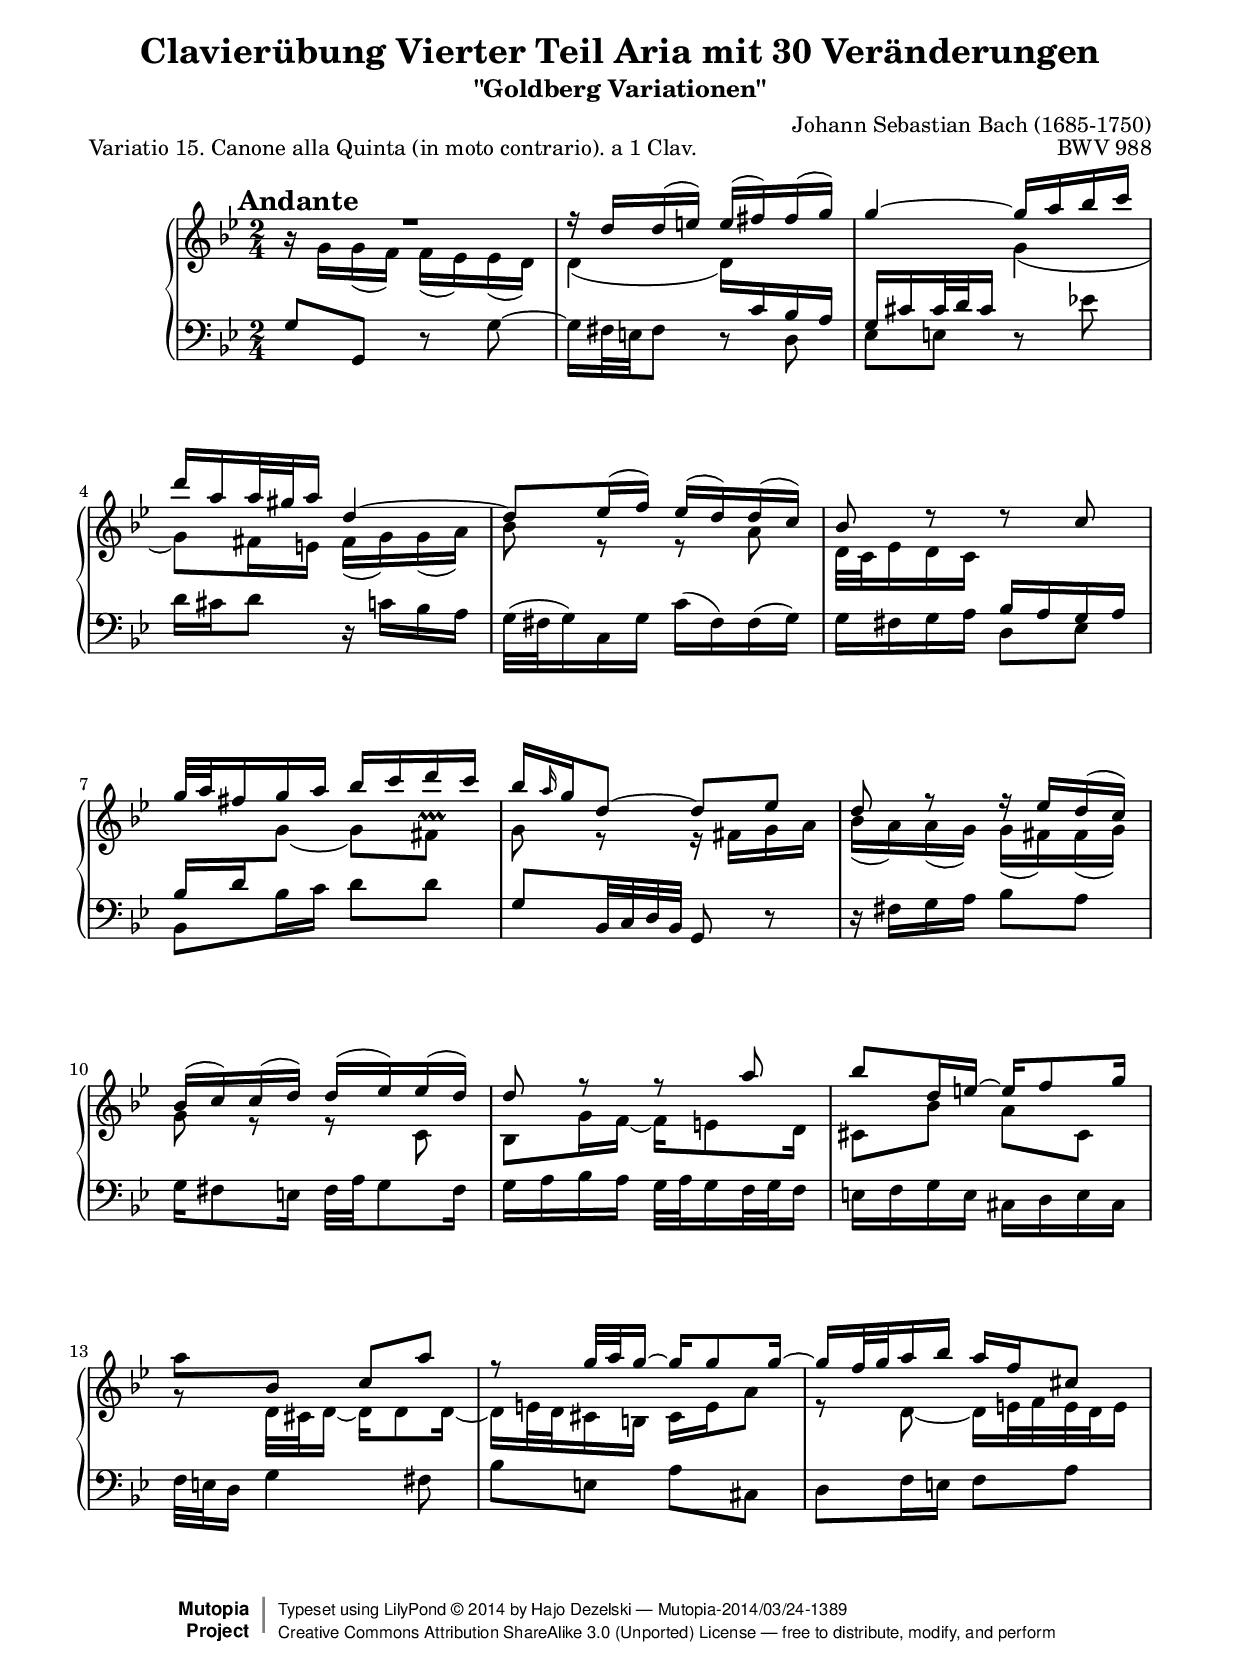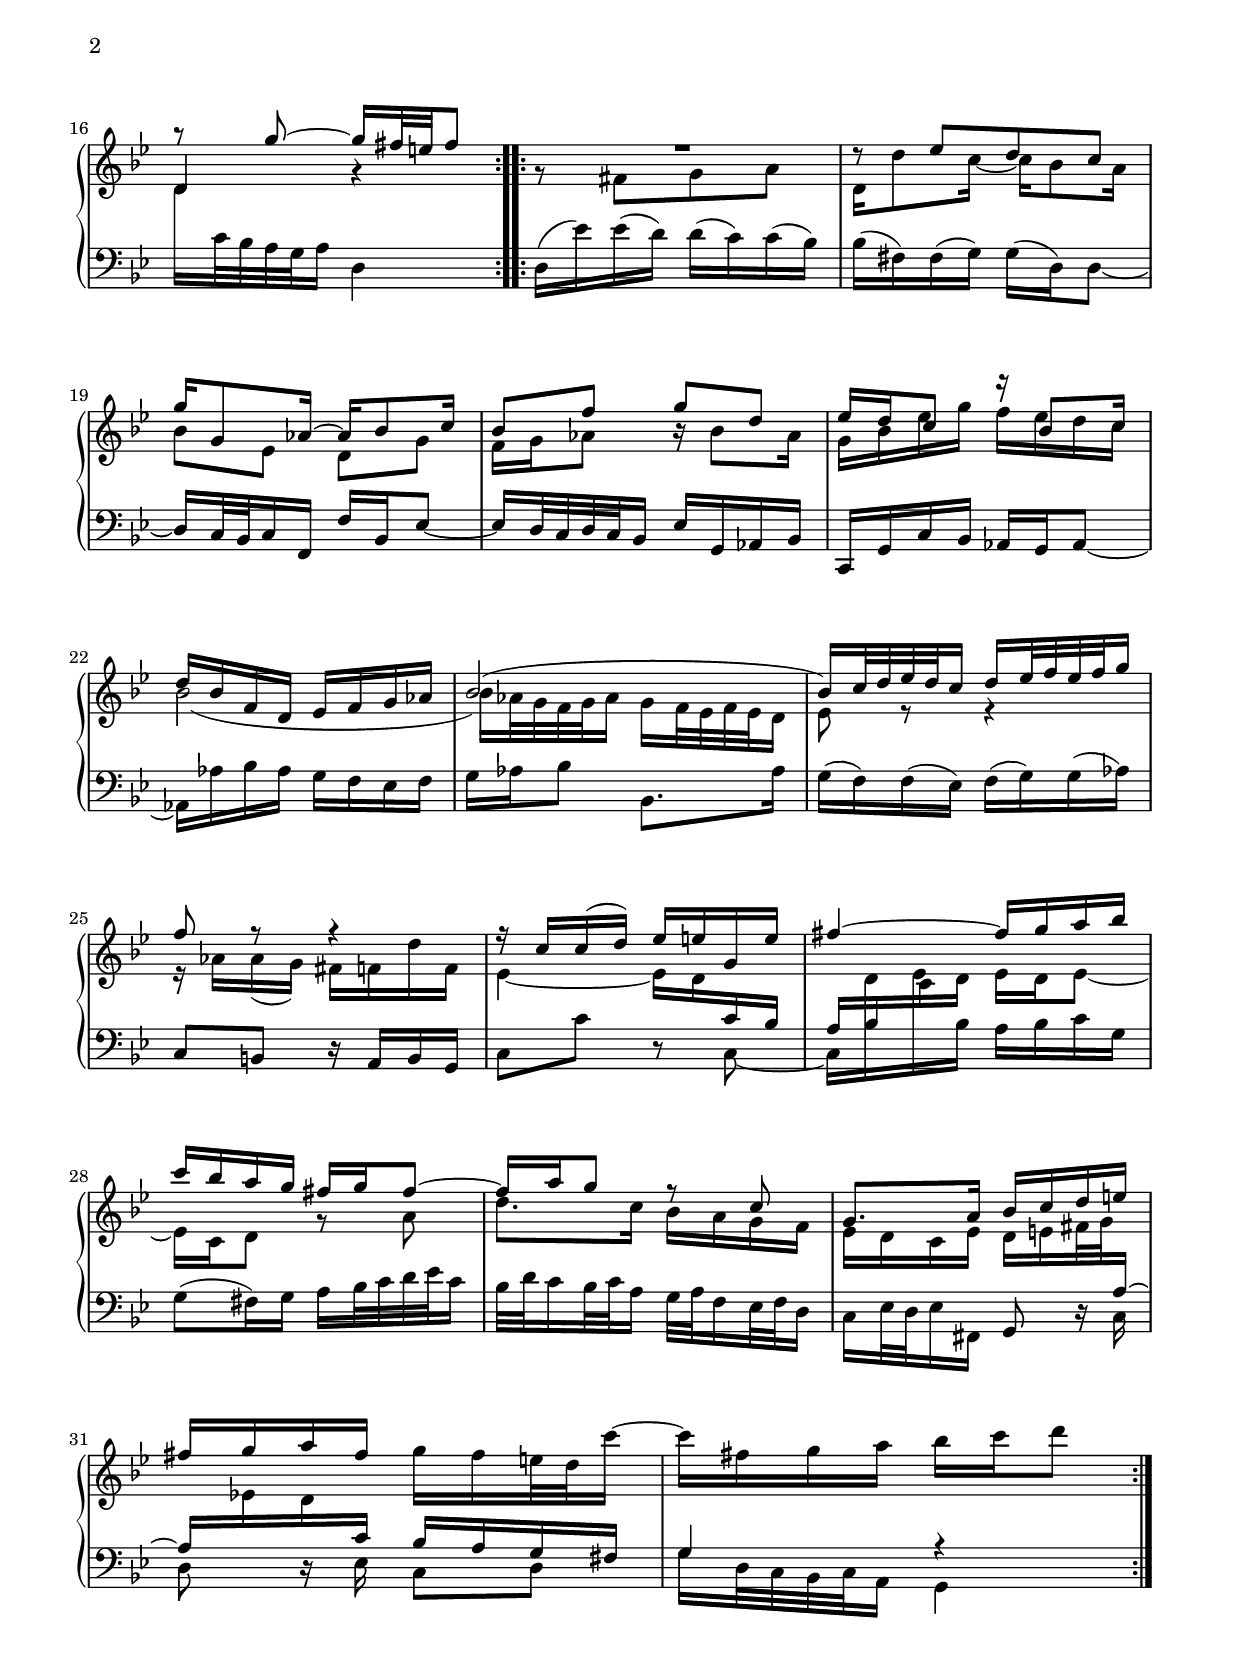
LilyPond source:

\version "2.24.0"
\language "english"

\paper {
    top-margin = 8\mm
    top-markup-spacing.basic-distance = #6
    markup-system-spacing.basic-distance = #5
    top-system-spacing.basic-distance = #12
    last-bottom-spacing.basic-distance = #12
    line-width = 18.0\cm
    ragged-bottom = ##f
    ragged-last-bottom = ##f
}

% #(set-default-paper-size "a4")

#(set-global-staff-size 19)

\header {
        title = "Clavierübung Vierter Teil Aria mit 30 Veränderungen"
        subtitle = "\"Goldberg Variationen\""
        piece = "Variatio 15. Canone alla Quinta (in moto contrario). a 1 Clav."
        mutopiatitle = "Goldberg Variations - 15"
        composer = "Johann Sebastian Bach (1685-1750)"
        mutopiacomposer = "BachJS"
        opus = "BWV 988"
        date = "1741"
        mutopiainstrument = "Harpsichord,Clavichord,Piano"
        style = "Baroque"
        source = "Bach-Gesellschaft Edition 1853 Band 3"
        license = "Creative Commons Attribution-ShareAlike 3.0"
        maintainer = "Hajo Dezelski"
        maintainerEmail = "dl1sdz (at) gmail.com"
	
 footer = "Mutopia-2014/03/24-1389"
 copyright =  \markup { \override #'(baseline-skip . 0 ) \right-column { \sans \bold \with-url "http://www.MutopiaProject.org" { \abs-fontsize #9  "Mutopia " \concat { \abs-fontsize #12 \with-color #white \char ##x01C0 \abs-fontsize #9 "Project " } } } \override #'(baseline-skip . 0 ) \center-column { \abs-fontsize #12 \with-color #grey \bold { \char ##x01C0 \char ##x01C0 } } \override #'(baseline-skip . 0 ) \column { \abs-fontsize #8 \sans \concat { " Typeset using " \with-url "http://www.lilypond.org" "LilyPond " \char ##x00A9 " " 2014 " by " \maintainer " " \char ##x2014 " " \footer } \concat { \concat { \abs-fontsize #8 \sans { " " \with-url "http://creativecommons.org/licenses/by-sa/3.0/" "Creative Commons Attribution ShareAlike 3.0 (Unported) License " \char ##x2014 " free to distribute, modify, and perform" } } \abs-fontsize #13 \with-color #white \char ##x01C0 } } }
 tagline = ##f
}

%-------------------definitions
tempoMark = #(define-music-function (markp) (string?)
     #{
       \once \override Score.RehearsalMark.self-alignment-X = #left
       \once \override Score.RehearsalMark.extra-spacing-width = #'(+inf.0 . -inf.0)
       \mark \markup { \bold $markp }
     #})

staffUp = \change Staff = "upper"
staffDown = \change Staff = "lower"

adjBeamOne = \once \override Beam.positions = #'( -5.2 . -6.0 )
adjBeamTwo = \once \override Beam.positions = #'( 5.8 . 7.3 )
adjBeamTre = \once \override Beam.positions = #'( -2.4 . -1.4 )
adjBeamQtr = \once \override Beam.positions = #'( 4.0 . 4.5 )
adjBeamCin = \once \override Beam.positions = #'( 7.7 . 5.2 )
adjBeamSix = \once \override Beam.positions = #'( 1.3 . 1.5 )
adjBeamSev = \once \once \override Beam.damping = #6
adjBeamOct = \once \override Beam.positions = #'( -4.3 . -5.3 )
adjBeamNov = \once \override Beam.positions = #'( 5.0 . 5.3 )
adjBeamTen = \once \override Beam.positions = #'( -2.0 . -1.8 )
adjBeamOnc = \once \override Beam.positions = #'( -5.3 . -5.1 )

adjTieOne = \shape #'((0 . -0.2) (0 . -0.3) (0 . -0.3) (0 . -0.2)) Tie
adjTieTwo = \shape #'((0 . 0.2) (0 . 0.3) (0 . 0.3) (0 . 0.2)) Tie
adjTieTre = \shape #'((0 . -1.2) (0.0 . -1.4) ( 0.0 . -1.4) (0 . -1.2)) Tie
adjTieQtr = \shape #'((0.6 . -1.0) (2.2 . -2.6) ( -2.2 . -2.6) (-0.5 . -1.4)) Tie
adjTieCin = \shape #'((0 . 0.9) (0.5 . 2.1) (-0.5 . 2.1) (0 . 0.9)) Tie
adjSlurOne = \shape #'((0 . 0.0) (0 . 0.3) (0 . 0.5) (0 . 0.3)) Slur
adjSlurOne = \shape #'((0 . 0.8) (0 . 0.5) (-0.3 . 0.1) (-0.3 . -0.3)) Slur

lengthenStemOne = \once \override Stem.length-fraction = #(magstep +2)
pushNoteColRight = \once \override NoteColumn.force-hshift = #0.3
allowScriptInStaff = \once \override Script.staff-padding = #'()

sopranoOne =   \relative d'' {
    \repeat volta 2 { %begin repeated section
    \stemUp
	\tempoMark #"Andante"
       R1*1/2 | % 1
        r16 d16 [ d ( e ) ] e ( [ fs ) fs ( g ) ] \noBreak | % 2
        \adjTieTwo g4 ~ \adjBeamTwo g16 [ a bf c ] | % 3
        d16 [ a a32 gs a16 ] \adjTieTwo d,4 ~ | % 4
        d8 [ ef16 ( f ) ] ef ( [ d ) d ( c ) ] | % 5
        bf8 d8\rest d8\rest c8 | % 6
        g'32 [ a fs16 g a ] bf [ c d c ] | % 7
        \adjBeamCin bf16 [ \grace a16 g16 \adjTieTwo d8 ~ ] \adjBeamQtr d8  [ ef ] | % 8
        d8 r8 f16\rest ef16 [ d ( c ) ] | % 9
        bf16 ( [ c ) c ( d ) ] d ( [ ef ) ef ( d ) ] | % 10
        d8 r8 r8 a'8 | % 11
        bf8 [ d,16 \adjTieTwo e ~ ] e [ f8 g16 ] | % 12
        \stemDown \adjBeamSix a8 [ \stemUp bf, ] c [ a' ] | % 13
        r8 g32 [ a g16 ~ ] g [ g8 g16 ~ ] | % 14
        g16 [ f32 g32 a16 bf ] a [ f cs8 ] | % 15
        r8 g'8 ~ g16 [ fs32 e fs8 ] | % 16 
	
    } %end of repeated section
  
    \repeat volta 2 { %begin repeated section
        R1*1/2 | % 17
        d8\rest ef8 [ d  c ] | % 18
        g'16 [ g,8 af16 ~ ] af  [ bf8 c16 ] | % 19
        bf8 [ f' ] g [ d ] | % 20
        ef16 [ d c8 ] e'16\rest bf,8 [ c16 ] | % 21
        d16 [ bf f d ] ef [ f g af ] | % 22
        \adjTieCin bf2 ~ | % 23
        bf16 [ c32 d ef d c16 ] d [ ef32 f ef f g16 ] | % 24
        f8 r8 r4 | % 25
        r16 c16 [ c ( d ) ] ef [ e g, e' ] | % 26
        fs4 ~ fs16 [ g a bf ] | % 27
        c16 [ bf a g ] fs [ g fs8 ~ ] | % 28
        fs16 [ a g8 ] f8\rest c8 | % 29
        g8. [ a16 ] bf [ c d e ] | % 30
        fs16 [ g a fs ] \stemNeutral g [ fs e32 d c'16 ~ ] | % 31
        c16 [ fs, g a ] bf [ c d8 ] | % 32
    } %end repeated section
}

sopranoTwo =   \relative g' {
    \repeat volta 2 { %begin repeated section
    \stemDown
        b16\rest g16 [ g ( f ) ] f ( [ ef ) ef ( d ) ] | % 1
        d4 ( \adjBeamOne  d16 ) [ \stemUp \staffDown c bf a ] | % 2
        g16 [ cs cs32 d cs16 ] \stemDown \staffUp g'4 ( | % 3
        g8 ) [ fs16 e ] fs [( g) g( a ]) | % 4
        bf8 r8 r8 a8 | % 5
        d,32 [ c ef16 d c ] \staffDown \stemUp bf [ a g a ] | % 6
        bf16 [ d \staffUp \stemDown \adjTieTre g8 ~ ] g [ \allowScriptInStaff fs ^\prallprall ] | % 7
        g8 r8 r16 fs16 [ g a ] | % 8
        bf16 ( [ a ) a ( g ) ] g ( [ fs ) fs ( g ) ] | % 9
        g8 r8 r8 c,8 | % 10
        bf8 [ g'16 \adjTieOne f ~ 
		] f [ e8 d16 ] | % 11
        cs8 [ bf' ] a [ cs, ] | % 12
        g'8\rest d32 [ cs d16 ~ ] d [ d8 d16 ] ~ | % 13
        d16 [ e32 d cs16 b ] cs [ e a8 ] | % 14
        r8 d, ~ d16 [ e32 f e d e16 ] | % 15
        \stemUp d4 g4\rest  | % 16
	
    } %end of repeated section
  
    \repeat volta 2 { %begin repeated section
        g8\rest fs8_[ g a ] | % 17
        \stemDown d,16 [ d'8 c16 ~ ] c [ bf8 a16 ] | % 18
        bf8 [ ef, ] d [ g ] | % 19
        f16 [ g af8 ] b16\rest bf8 [ af16 ] | % 20
        g16 [ bf ef g ] f [ ef d c ] | % 21
        \adjTieQtr bf2 ~ | % 22
        bf16 [ af32 g f g af16 ] g [ f32 ef f ef d16 ] | % 23
        ef8 r8 r4 | % 24
        r16 af16 [ af ( g ) ] fs [ f d' f, ] | % 25
        ef4 ~ \adjBeamOct ef16 [ d \staffDown \stemUp c bf ] | % 26
        \adjBeamNov a16 [ bf \staffUp \stemDown c d ] ef [ d ef8 ~ ] | % 27
        ef16 [ c d8 ] g8\rest a8 | % 28
        d8. [ c16 ] bf [ a g f ] | % 29
        ef16 [ d c ef ] \adjBeamOnc d [ e fs32 g \staffDown \stemUp a,16^~ ] | % 30
        \adjBeamNov a16 [ \staffUp \stemDown ef'! d \staffDown \stemUp c ] bf [ a g fs ] | % 31
        g4 a4\rest | % 32
    } %end repeated section
}


soprano = << \sopranoOne \\ \sopranoTwo>>


%%
%% Bass Clef
%% 

bass =   \relative g {
    \repeat volta 2 { %begin repeated section
       g8 [ g, ] r8 \adjTieTwo g' ~ | % 1
        g16 [ fs32 e fs8 ] r8 d8 | % 2
        ef8 [ e ] r8 ef'! | % 3
        d16 [ cs d8 ] r16 c16 [ bf a ] | % 4
        g32 ( [ fs g16 ) c, g' ] c ( [ fs, ) fs ( g ) ] | % 5
        g16 [ fs g a ] d,8 [ ef ] | % 6
        bf8 [ bf'16 c ] d8 [ d ] | % 7
        g,8^[ bf,32 c d bf ] g8 r8 | % 8
        r16 fs'16 [ g a ] bf8 [ a ] | % 9
        g16 [ fs8 e16 ] fs32 [ a g8 fs16 ] | % 10
        \adjBeamTen g16 [ a bf a ] g32 [ a g16 f32 g f16 ] | % 11
        e16 [ f g e ] cs_[ d e cs ] | % 12
        f32 [ e d16 ] g4 fs8 | % 13
        bf8 [ e, ] a [ cs, ] | % 14
        d8 [ f16 e ] f8 [ a ] | % 15
        \stemDown \staffUp \adjBeamSev d16 [ \staffDown c32 bf a g a16 ] d,4 | % 16
    } %end of repeated section
  
    \repeat volta 2 { %begin repeated section
       \adjSlurOne d16 [ ( ef' ) ef ( d ) ] d [ ( c)  c ( bf ) ] | % 17
        bf16 [ ( fs ) fs ( g ) ] g [ ( d ) \adjTieOne d8_~ ] | % 18
        d16^[ c32 bf c16 f, ] f'^[ bf, ef8_~ ] | % 19
        \stemUp ef16 [ d32 c d c bf16 ] ef [ g, af bf ] | % 20
        c,16 [ g' c bf ] af [ g \adjTieOne af8_~ ] \stemNeutral | % 21
        af16 [ af' bf af ] g [ f ef f ] | % 22
        g16 [ af bf8 ] bf,8. [ af'16 ] | % 23
        g16 ( [ f ) f ( ef ) ] f ( [ g ) \adjSlurOne g ( af ) ] | % 24
        c,8 [ b ] r16 a16 [ b g ] | % 25
        c8 [ c' ] r8 \stemDown c,8_~ | % 26
        c16 [ \staffUp \shiftOn d' ef \staffDown bf ] a [ bf c g ] | % 27
        g8 [ ( fs16)  g ] a [ bf32 c d ef c16 ] | % 28
        bf32 [ d c16 bf32 c a16 ] g32 [ a f16 ef32 f d16 ] | % 29
        c16 [ ef32 d ef16 fs, ] \stemUp g8 \stemDown  r16 c16  | % 30
        d8 r16 ef16 c8 [ d ] | % 31
        g16 [ d32 c bf c a16 ] g4 | % 32 
    } %end repeated section
}


%% Merge score - Piano staff in key of G Major, 12/8 time.

\score {
    \context PianoStaff <<
        \set PianoStaff.midiInstrument = "harpsichord"
        \context Staff = "upper" { \clef "treble" \key bf \major \time 2/4 \soprano  }
        \context Staff = "lower"  { \clef "bass" \key bf \major \time 2/4 \bass }
    >>
    \layout{  }
    \midi { \tempo 8 = 66 }

}
